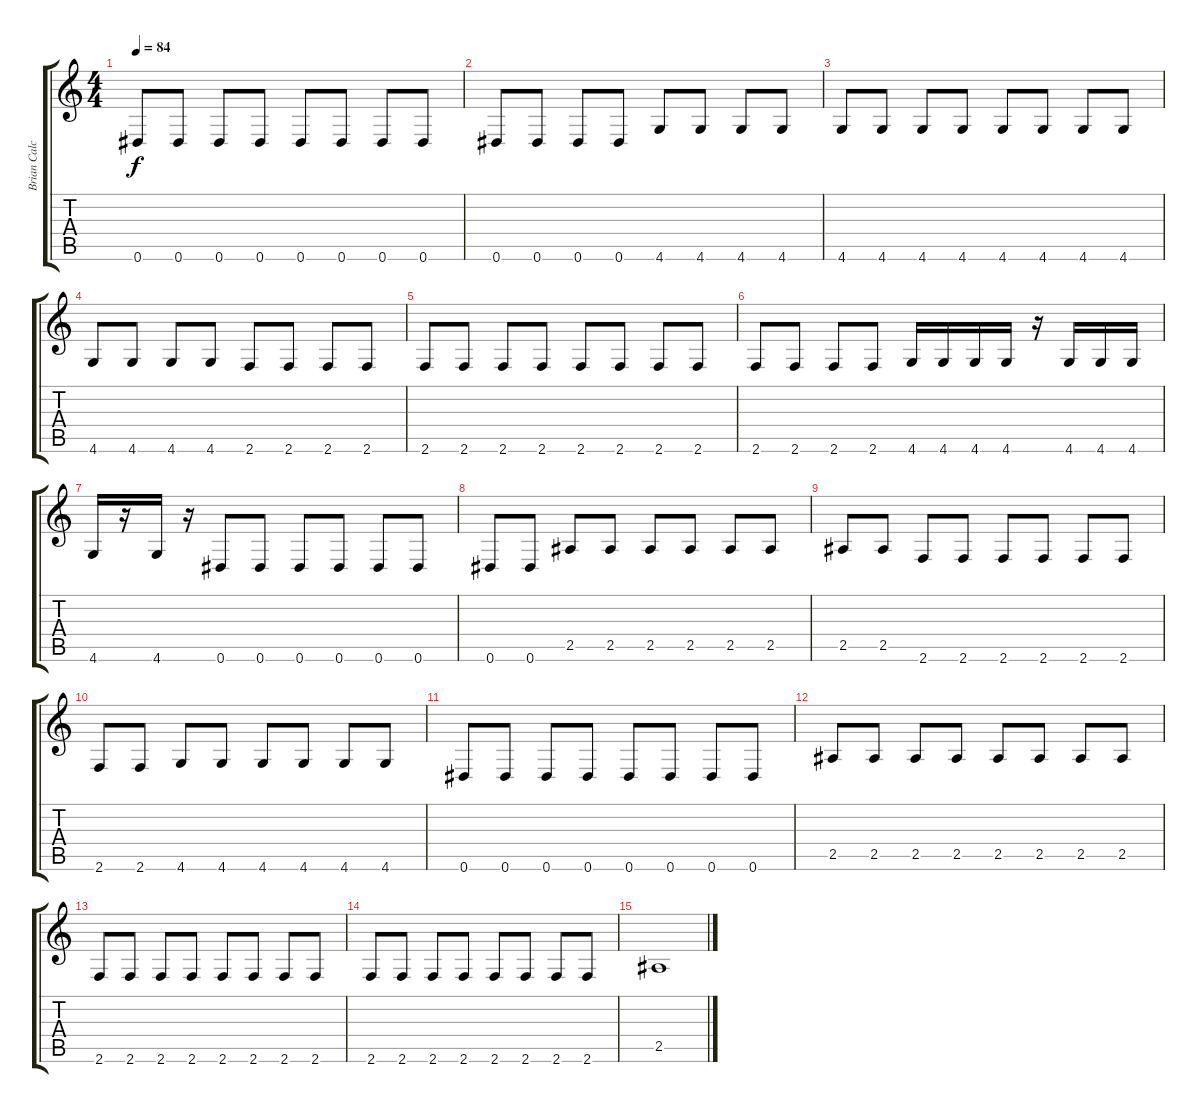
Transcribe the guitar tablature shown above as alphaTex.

\track ("Brian Calcara" "Brian Calc") {instrument electricbasspick}
\staff {score tabs}
\tuning (Eb4 Bb3 Gb3 Db3 Ab2 Eb2) {hide}
\ts (4 4)
\tempo 84
\clef g2
\ks c
0.6.8{dy f} 0.6.8 0.6.8 0.6.8 0.6.8 0.6.8 0.6.8 0.6.8 |
0.6.8 0.6.8 0.6.8 0.6.8 4.6.8 4.6.8 4.6.8 4.6.8 |
4.6.8 4.6.8 4.6.8 4.6.8 4.6.8 4.6.8 4.6.8 4.6.8 |
4.6.8 4.6.8 4.6.8 4.6.8 2.6.8 2.6.8 2.6.8 2.6.8 |
2.6.8 2.6.8 2.6.8 2.6.8 2.6.8 2.6.8 2.6.8 2.6.8 |
2.6.8 2.6.8 2.6.8 2.6.8 4.6.16 4.6.16 4.6.16 4.6.16 r.16 4.6.16 4.6.16 4.6.16 |
4.6.16 r.16 4.6.16 r.16 0.6.8 0.6.8 0.6.8 0.6.8 0.6.8 0.6.8 |
0.6.8 0.6.8 2.5.8 2.5.8 2.5.8 2.5.8 2.5.8 2.5.8 |
2.5.8 2.5.8 2.6.8 2.6.8 2.6.8 2.6.8 2.6.8 2.6.8 |
2.6.8 2.6.8 4.6.8 4.6.8 4.6.8 4.6.8 4.6.8 4.6.8 |
0.6.8 0.6.8 0.6.8 0.6.8 0.6.8 0.6.8 0.6.8 0.6.8 |
2.5.8 2.5.8 2.5.8 2.5.8 2.5.8 2.5.8 2.5.8 2.5.8 |
2.6.8 2.6.8 2.6.8 2.6.8 2.6.8 2.6.8 2.6.8 2.6.8 |
2.6.8 2.6.8 2.6.8 2.6.8 2.6.8 2.6.8 2.6.8 2.6.8 |
2.5.1
